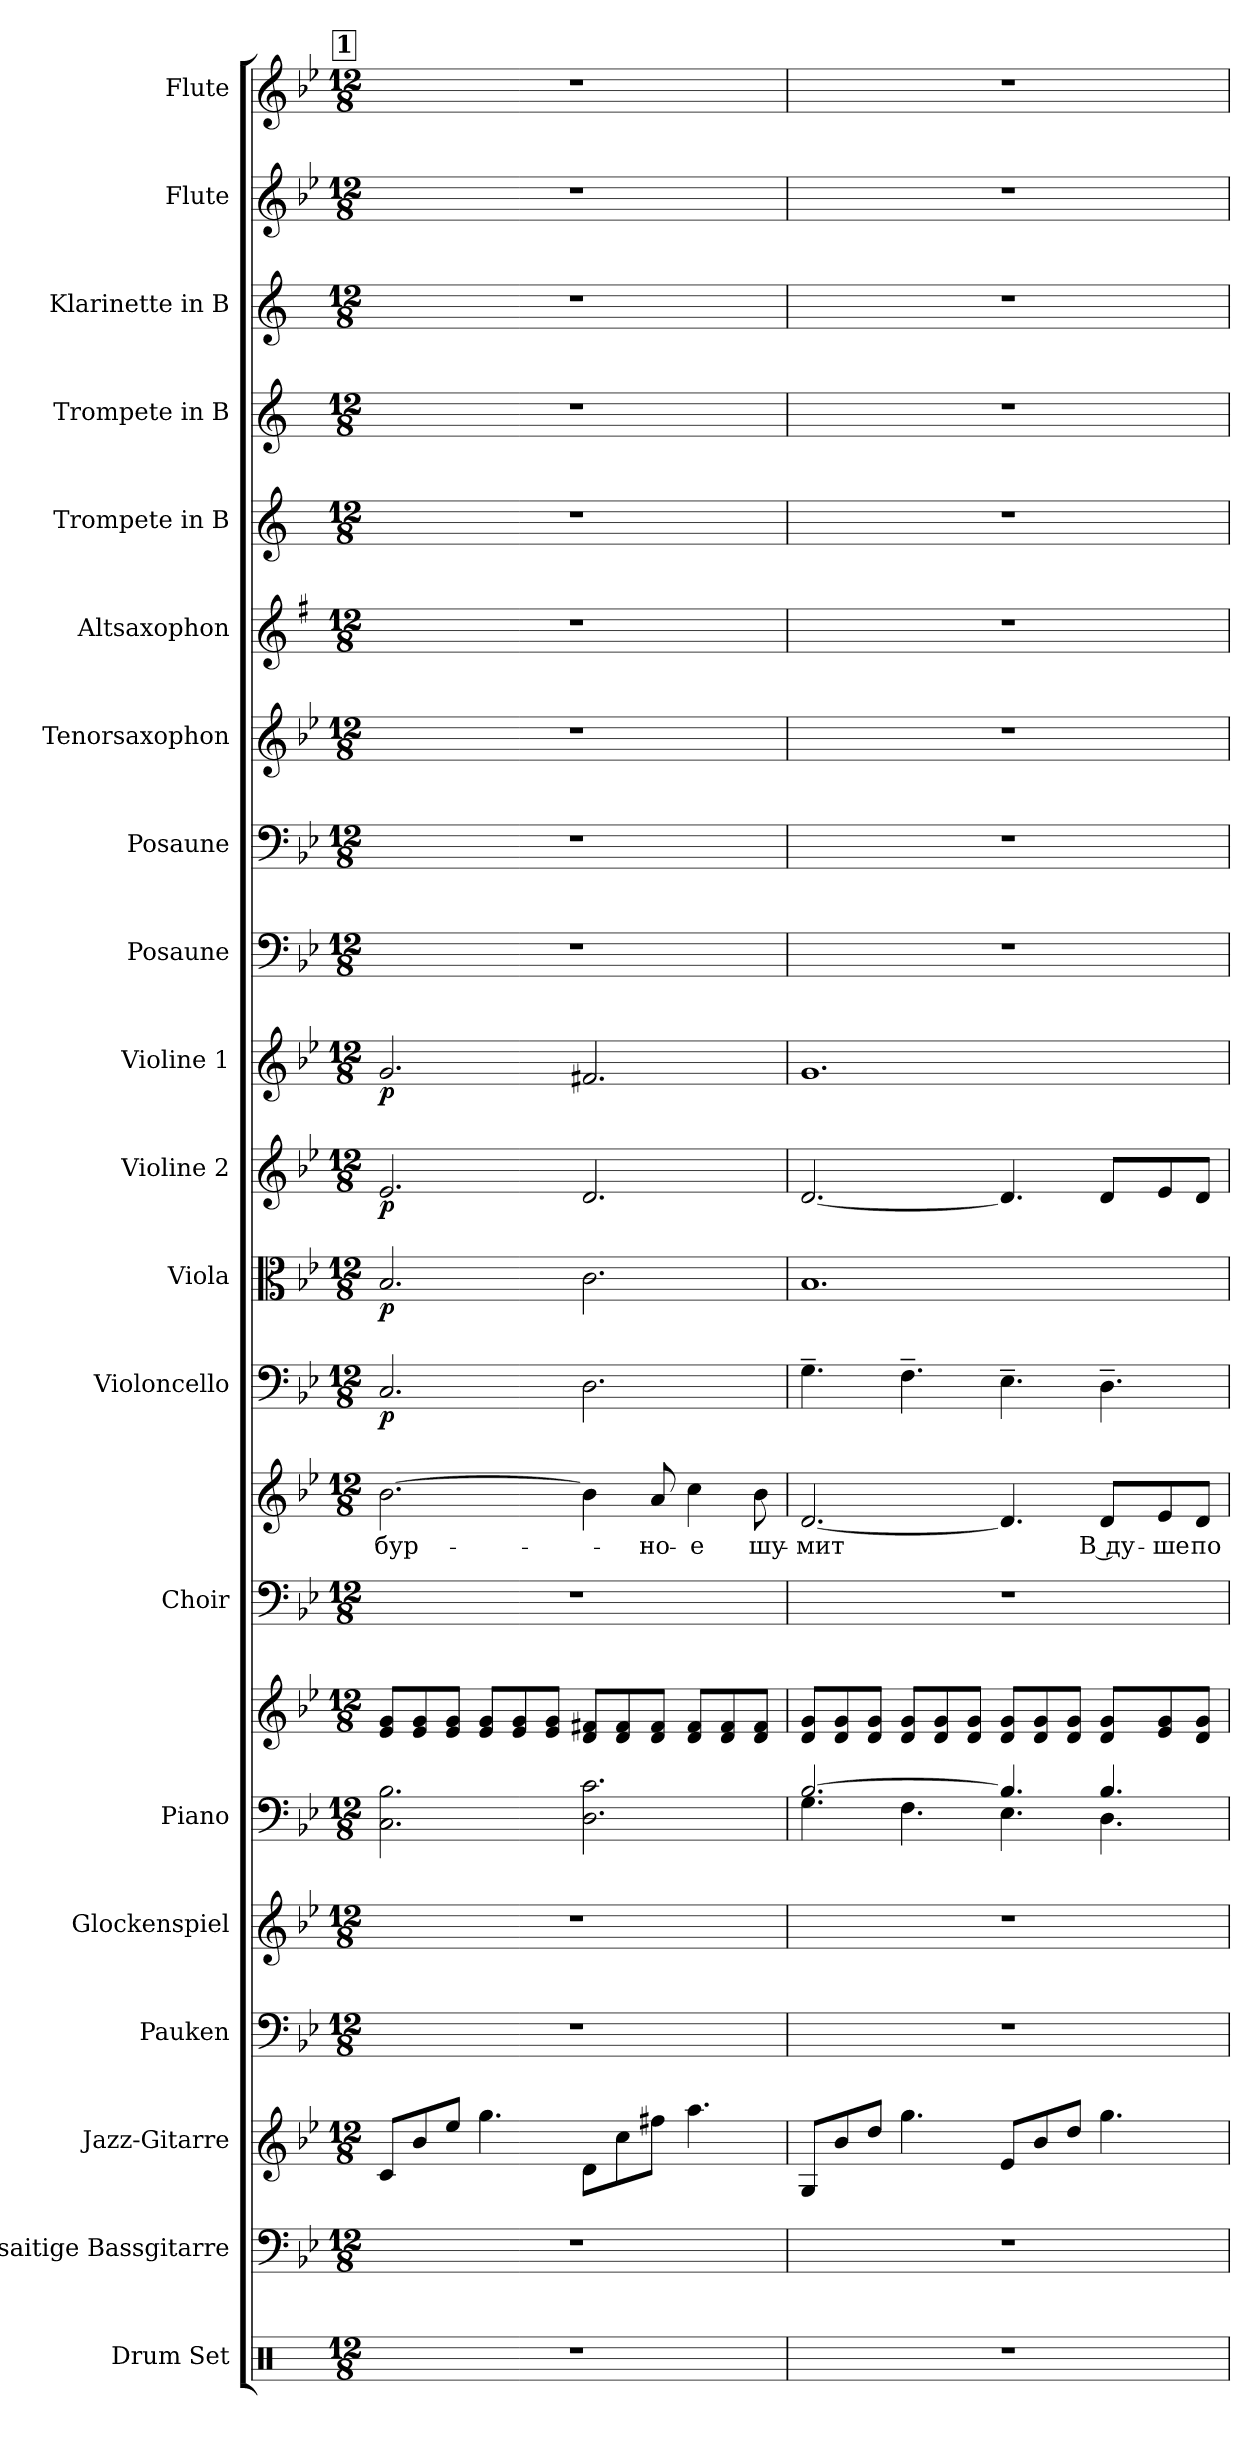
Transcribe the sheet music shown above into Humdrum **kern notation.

**kern	**kern	**kern	**kern	**kern	**kern	**kern	**kern	**kern	**text	**kern	**dynam	**kern	**dynam	**kern	**dynam	**kern	**dynam	**kern	**kern	**kern	**kern	**kern	**kern	**kern	**kern	**kern
*part20	*part19	*part18	*part17	*part16	*part15	*part15	*part14	*part14	*part14	*part13	*part13	*part12	*part12	*part11	*part11	*part10	*part10	*part9	*part8	*part7	*part6	*part5	*part4	*part3	*part2	*part1
*staff22	*staff21	*staff20	*staff19	*staff18	*staff17	*staff16	*staff15	*staff14	*staff14	*staff13	*staff13	*staff12	*staff12	*staff11	*staff11	*staff10	*staff10	*staff9	*staff8	*staff7	*staff6	*staff5	*staff4	*staff3	*staff2	*staff1
*I"Drum Set	*I"4-saitige Bassgitarre	*I"Jazz-Gitarre	*I"Pauken	*I"Glockenspiel	*I"Piano	*	*I"Choir	*	*	*I"Violoncello	*	*I"Viola	*	*I"Violine 2	*	*I"Violine 1	*	*I"Posaune	*I"Posaune	*I"Tenorsaxophon	*I"Altsaxophon	*I"Trompete in B	*I"Trompete in B	*I"Klarinette in B	*I"Flute	*I"Flute
*I'Dr.	*I'Bass	*I'J. Gtr.	*I'Pk.	*I'Glsp.	*I'Pno.	*	*	*	*	*I'Vc.	*	*I'Vla.	*	*I'Vl. 2	*	*I'Vl. 1	*	*I'Pos.2	*I'Pos.1	*I'Tsax.	*I'Asax.	*I'Trp. (B)2	*I'Trp. (B)1	*I'Kl.	*I'Fl.2	*I'Fl.1
*clefX	*clefF4	*clefG2	*clefF4	*clefG2	*clefF4	*clefG2	*clefF4	*clefG2	*	*clefF4	*	*clefC3	*	*clefG2	*	*clefG2	*	*clefF4	*clefF4	*clefG2	*clefG2	*clefG2	*clefG2	*clefG2	*clefG2	*clefG2
*	*ITrd7c12	*ITrd7c12	*	*ITrd-14c-24	*	*	*	*	*	*	*	*	*	*	*	*	*	*	*	*ITrd8c14	*ITrd5c9	*ITrd1c2	*ITrd1c2	*ITrd1c2	*	*
*k[]	*k[b-e-]	*k[b-e-]	*k[b-e-]	*k[b-e-]	*k[b-e-]	*k[b-e-]	*k[b-e-]	*k[b-e-]	*	*k[b-e-]	*	*k[b-e-]	*	*k[b-e-]	*	*k[b-e-]	*	*k[b-e-]	*k[b-e-]	*k[b-e-]	*k[b-e-]	*k[b-e-]	*k[b-e-]	*k[b-e-]	*k[b-e-]	*k[b-e-]
*C:	*B-:	*B-:	*B-:	*B-:	*B-:	*B-:	*B-:	*B-:	*	*B-:	*	*B-:	*	*B-:	*	*B-:	*	*B-:	*B-:	*B-:	*B-:	*B-:	*B-:	*B-:	*B-:	*B-:
*M12/8	*M12/8	*M12/8	*M12/8	*M12/8	*M12/8	*M12/8	*M12/8	*M12/8	*	*M12/8	*	*M12/8	*	*M12/8	*	*M12/8	*	*M12/8	*M12/8	*M12/8	*M12/8	*M12/8	*M12/8	*M12/8	*M12/8	*M12/8
!!LO:REH:place=s1:B:color=#000000:enc=box:fs=12.8556:t=1
=7	=7	=7	=7	=7	=7	=7	=7	=7	=7	=7	=7	=7	=7	=7	=7	=7	=7	=7	=7	=7	=7	=7	=7	=7	=7	=7
!LO:N:vis=1	!LO:N:vis=1	!	!LO:N:vis=1	!LO:N:vis=1	!	!	!LO:N:vis=1	!	!	!	!	!	!	!	!	!	!	!	!	!	!	!	!	!	!	!
!	!	!	!	!	!	!	!	!	!LO:LY:b:color=#000000	!	!	!	!	!	!	!	!	!LO:N:vis=1	!LO:N:vis=1	!LO:N:vis=1	!LO:N:vis=1	!LO:N:vis=1	!LO:N:vis=1	!LO:N:vis=1	!LO:N:vis=1	!LO:N:vis=1
1.r	1.r	8Ci/L	1.r	1.r	2.Ci\ 2.B-i	8e-i/ 8giL	1.r	[>2.b-i\	-бур-	2.Ci/	p	2.B-i/	p	2.e-i/	p	2.gi/	p	1.r	1.r	1.r	1.r	1.r	1.r	1.r	1.r	1.r
.	.	8B-i/	.	.	.	8e-i/ 8gi	.	.	.	.	.	.	.	.	.	.	.	.	.	.	.	.	.	.	.	.
.	.	8e-i/J	.	.	.	8e-i/ 8giJ	.	.	.	.	.	.	.	.	.	.	.	.	.	.	.	.	.	.	.	.
.	.	4.gi\	.	.	.	8e-i/ 8giL	.	.	.	.	.	.	.	.	.	.	.	.	.	.	.	.	.	.	.	.
.	.	.	.	.	.	8e-i/ 8gi	.	.	.	.	.	.	.	.	.	.	.	.	.	.	.	.	.	.	.	.
.	.	.	.	.	.	8e-i/ 8giJ	.	.	.	.	.	.	.	.	.	.	.	.	.	.	.	.	.	.	.	.
.	.	8Di\L	.	.	2.Di\ 2.ci	8di/ 8f#XiL	.	4b-i\]	.	2.Di\	.	2.ci\	.	2.di/	.	2.f#Xi/	.	.	.	.	.	.	.	.	.	.
.	.	8ci\	.	.	.	8di/ 8f#i	.	.	.	.	.	.	.	.	.	.	.	.	.	.	.	.	.	.	.	.
!	!	!	!	!	!	!	!	!	!LO:LY:b:color=#000000	!	!	!	!	!	!	!	!	!	!	!	!	!	!	!	!	!
.	.	8f#Xi\J	.	.	.	8di/ 8f#iJ	.	8ai/	-но-	.	.	.	.	.	.	.	.	.	.	.	.	.	.	.	.	.
!	!	!	!	!	!	!	!	!	!LO:LY:b:color=#000000	!	!	!	!	!	!	!	!	!	!	!	!	!	!	!	!	!
.	.	4.ai\	.	.	.	8di/ 8f#iL	.	4cci\	-е	.	.	.	.	.	.	.	.	.	.	.	.	.	.	.	.	.
.	.	.	.	.	.	8di/ 8f#i	.	.	.	.	.	.	.	.	.	.	.	.	.	.	.	.	.	.	.	.
!	!	!	!	!	!	!	!	!	!LO:LY:b:color=#000000	!	!	!	!	!	!	!	!	!	!	!	!	!	!	!	!	!
.	.	.	.	.	.	8di/ 8f#iJ	.	8b-i\	шу-	.	.	.	.	.	.	.	.	.	.	.	.	.	.	.	.	.
=8	=8	=8	=8	=8	=8	=8	=8	=8	=8	=8	=8	=8	=8	=8	=8	=8	=8	=8	=8	=8	=8	=8	=8	=8	=8	=8
!LO:N:vis=1	!LO:N:vis=1	!	!LO:N:vis=1	!LO:N:vis=1	!	!	!LO:N:vis=1	!	!	!	!	!	!	!	!	!	!	!	!	!	!	!	!	!	!	!
*	*	*	*	*	*^	*	*	*	*	*	*	*	*	*	*	*	*	*	*	*	*	*	*	*	*	*
!	!	!	!	!	!	!	!	!	!	!LO:LY:b:color=#000000	!	!	!	!	!	!	!	!	!LO:N:vis=1	!LO:N:vis=1	!LO:N:vis=1	!LO:N:vis=1	!LO:N:vis=1	!LO:N:vis=1	!LO:N:vis=1	!LO:N:vis=1	!LO:N:vis=1
1.r	1.r	8GGi/L	1.r	1.r	[>2.B-i/	4.Gi\	8di/ 8giL	1.r	[<2.di/	мит	4.G~i\	.	1.B-i	.	[<2.di/	.	1.gi	.	1.r	1.r	1.r	1.r	1.r	1.r	1.r	1.r	1.r
.	.	8B-i/	.	.	.	.	8di/ 8gi	.	.	.	.	.	.	.	.	.	.	.	.	.	.	.	.	.	.	.	.
.	.	8di/J	.	.	.	.	8di/ 8giJ	.	.	.	.	.	.	.	.	.	.	.	.	.	.	.	.	.	.	.	.
.	.	4.gi\	.	.	.	4.Fi\	8di/ 8giL	.	.	.	4.F~i\	.	.	.	.	.	.	.	.	.	.	.	.	.	.	.	.
.	.	.	.	.	.	.	8di/ 8gi	.	.	.	.	.	.	.	.	.	.	.	.	.	.	.	.	.	.	.	.
.	.	.	.	.	.	.	8di/ 8giJ	.	.	.	.	.	.	.	.	.	.	.	.	.	.	.	.	.	.	.	.
.	.	8E-i/L	.	.	4.B-i/]	4.E-i\	8di/ 8giL	.	4.di/]	.	4.E-~i\	.	.	.	4.di/]	.	.	.	.	.	.	.	.	.	.	.	.
.	.	8B-i/	.	.	.	.	8di/ 8gi	.	.	.	.	.	.	.	.	.	.	.	.	.	.	.	.	.	.	.	.
.	.	8di/J	.	.	.	.	8di/ 8giJ	.	.	.	.	.	.	.	.	.	.	.	.	.	.	.	.	.	.	.	.
!	!	!	!	!	!	!	!	!	!	!LO:LY:b:color=#000000	!	!	!	!	!	!	!	!	!	!	!	!	!	!	!	!	!
.	.	4.gi\	.	.	4.B-i/	4.Di\	8di/ 8giL	.	8di/L	В ду-	4.D~i\	.	.	.	8di/L	.	.	.	.	.	.	.	.	.	.	.	.
!	!	!	!	!	!	!	!	!	!	!LO:LY:b:color=#000000	!	!	!	!	!	!	!	!	!	!	!	!	!	!	!	!	!
.	.	.	.	.	.	.	8e-i/ 8gi	.	8e-i/	-ше	.	.	.	.	8e-i/	.	.	.	.	.	.	.	.	.	.	.	.
!	!	!	!	!	!	!	!	!	!	!LO:LY:b:color=#000000	!	!	!	!	!	!	!	!	!	!	!	!	!	!	!	!	!
.	.	.	.	.	.	.	8di/ 8giJ	.	8di/J	по-	.	.	.	.	8di/J	.	.	.	.	.	.	.	.	.	.	.	.
*	*	*	*	*	*v	*v	*	*	*	*	*	*	*	*	*	*	*	*	*	*	*	*	*	*	*	*	*
=	=	=	=	=	=	=	=	=	=	=	=	=	=	=	=	=	=	=	=	=	=	=	=	=	=	=
*-	*-	*-	*-	*-	*-	*-	*-	*-	*-	*-	*-	*-	*-	*-	*-	*-	*-	*-	*-	*-	*-	*-	*-	*-	*-	*-
